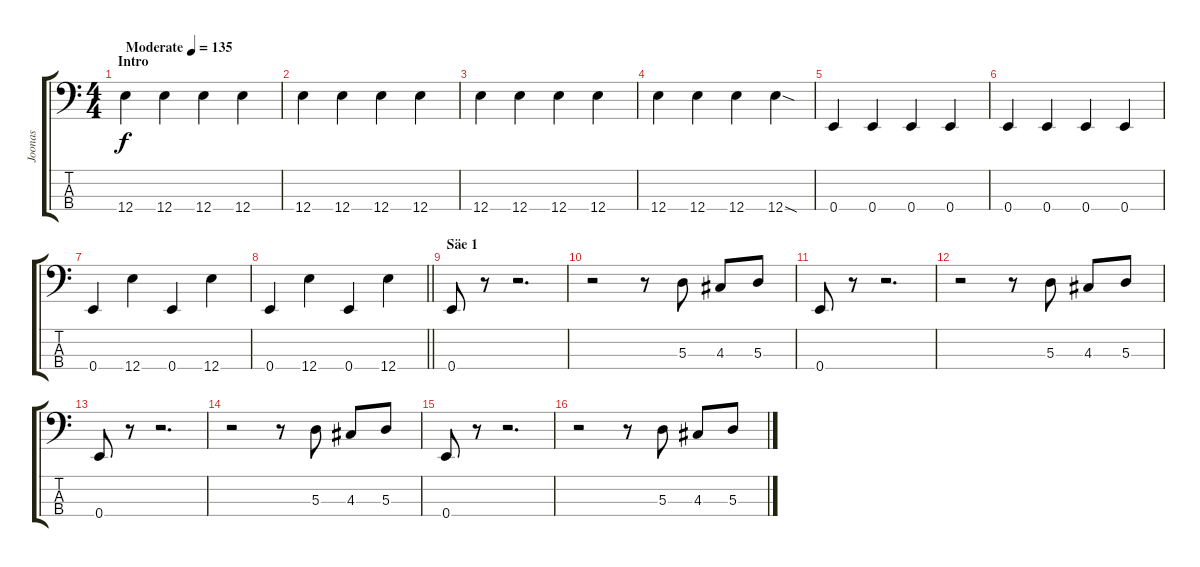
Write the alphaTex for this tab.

\track ("Joonas" "Joonas") {instrument electricbassfinger}
\staff {score tabs}
\tuning (G2 D2 A1 E1) {hide}
\ts (4 4)
\section ("" "Intro")
\tempo (135 "Moderate")
\clef f4
\ks c
12.4.4{dy f instrument electricbassfinger} 12.4.4 12.4.4 12.4.4 |
12.4.4 12.4.4 12.4.4 12.4.4 |
12.4.4 12.4.4 12.4.4 12.4.4 |
12.4.4 12.4.4 12.4.4 12.4{sod}.4 |
0.4.4 0.4.4 0.4.4 0.4.4 |
0.4.4 0.4.4 0.4.4 0.4.4 |
0.4.4 12.4.4 0.4.4 12.4.4 |
\barLineRight lightlight
0.4.4 12.4.4 0.4.4 12.4.4 |
\section ("" "Säe 1")
0.4.8 r.8 r.2{d} |
r.2 r.8 5.3.8 4.3.8 5.3.8 |
0.4.8 r.8 r.2{d} |
r.2 r.8 5.3.8 4.3.8 5.3.8 |
0.4.8 r.8 r.2{d} |
r.2 r.8 5.3.8 4.3.8 5.3.8 |
0.4.8 r.8 r.2{d} |
r.2 r.8 5.3.8 4.3.8 5.3.8
